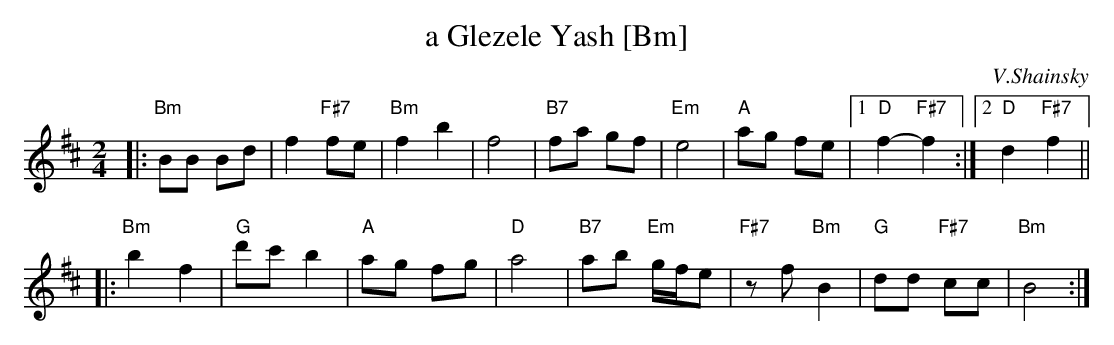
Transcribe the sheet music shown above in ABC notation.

X:1
T: a Glezele Yash [Bm]
C: V.Shainsky
M: 2/4
L: 1/8
K: Bm
|: "Bm"BB Bd | f2 "F#7"fe \
|  "Bm"f2 b2 | f4 \
|  "B7"fa gf | "Em"e4 \
|  "A"ag fe |1 "D"f2- "F#7"f2 :|2 "D"d2- "F#7"f2 ||
|: "Bm"b2 f2 | "G"d'c' b2 \
|  "A"ag fg | "D"a4 \
|  "B7"ab "Em"g/f/e | "F#7"zf "Bm"B2 \
|  "G"dd "F#7"cc | "Bm"B4 :|
